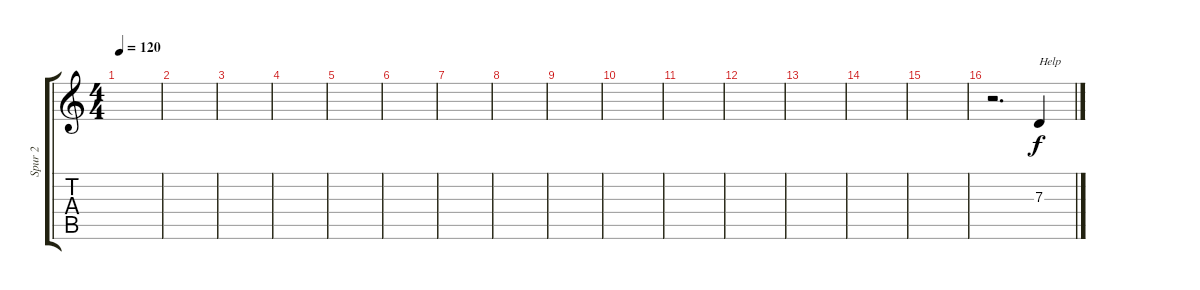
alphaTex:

\track ("Spur 2" "Spur 2") {instrument lead6voice}
\staff {score tabs}
\tuning (E4 B3 G3 D3 A2 E2) {hide}
\ts (4 4)
\tempo 120
\clef g2
\ks c
|
|
|
|
|
|
|
|
|
|
|
|
|
|
|
r.2{d} 7.3.4{txt "Help"}
